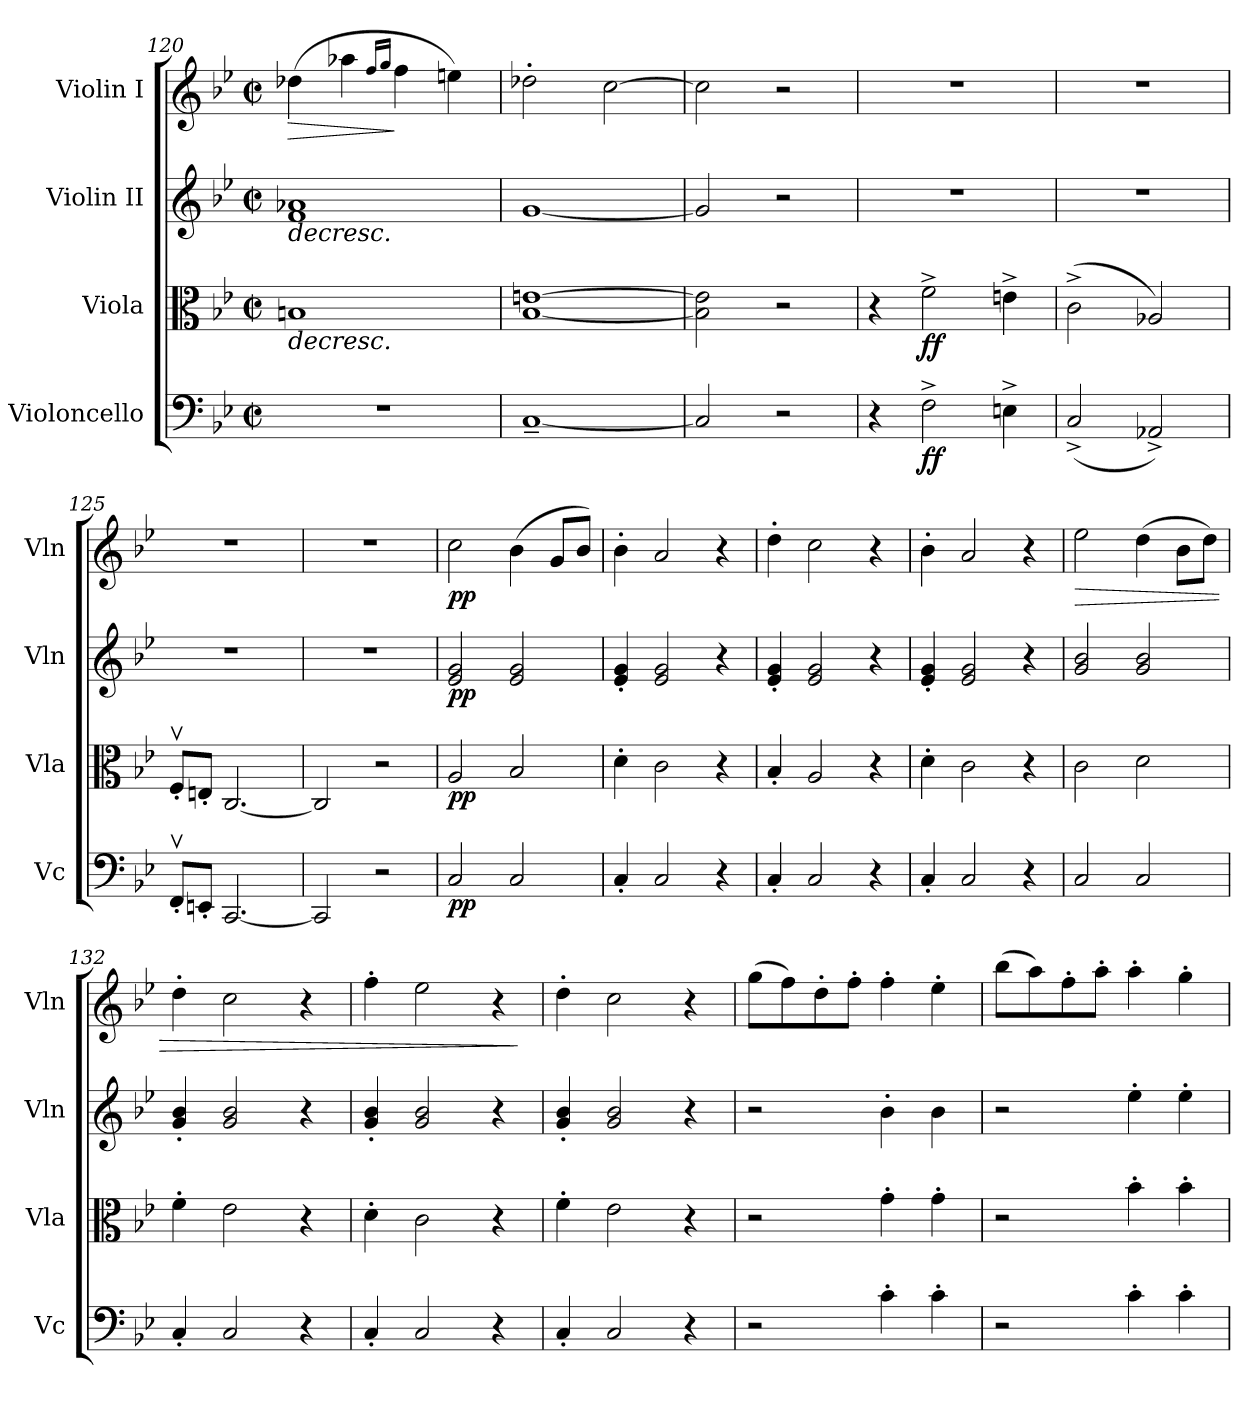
**kern	**dynam	**kern	**dynam	**kern	**dynam	**kern	**dynam
*part4	*part4	*part3	*part3	*part2	*part2	*part1	*part1
*staff4	*staff4	*staff3	*staff3	*staff2	*staff2	*staff1	*staff1
*I"Violoncello	*	*I"Viola	*	*I"Violin II	*	*I"Violin I	*
*I'Vc	*	*I'Vla	*	*I'Vln	*	*I'Vln	*
*clefF4	*	*clefC3	*	*clefG2	*	*clefG2	*
*k[b-e-]	*	*k[b-e-]	*	*k[b-e-]	*	*k[b-e-]	*
*M2/2	*	*M2/2	*	*M2/2	*	*M2/2	*
*met(c|)	*	*met(c|)	*	*met(c|)	*	*met(c|)	*
=120	=120	=120	=120	=120	=120	=120	=120
!	!	!	!LO:HP:b	!	!LO:HP:b	!	!LO:HP:b
1r	.	1Bn	>	1f 1a-X	>	(>4dd-X\	>
.	.	.	.	.	.	4aa-X\	.
.	.	.	.	.	.	16qff/LL	.
.	.	.	.	.	.	16qgg/JJ	.
.	.	.	.	.	.	4ff\	]
.	.	.	.	.	.	4een\)	.
!!LO:LB:g=z
=121	=121	=121	=121	=121	=121	=121	=121
[1C~	.	[1B- [1en	.	[1g	.	2dd-X'\	.
.	.	.	.	.	.	[2cc\	.
=122	=122	=122	=122	=122	=122	=122	=122
2C/]	.	2B-\] 2e\]	.	2g/]	.	2cc\]	.
2r	.	2r	.	2r	.	2r	.
=123	=123	=123	=123	=123	=123	=123	=123
4r	.	4r	.	1r	.	1r	.
!	!LO:DY:b	!	!LO:DY:b	!	!	!	!
2F^\	ff	2f^\	ff	.	.	.	.
4En^\	.	4en^\	.	.	.	.	.
=124	=124	=124	=124	=124	=124	=124	=124
(<2C^/	.	(>2c^\	.	1r	.	1r	.
2AA-X^/)	.	2A-X/)	.	.	.	.	.
=125	=125	=125	=125	=125	=125	=125	=125
8FFv'/L	.	8Fv'/L	.	1r	.	1r	.
8EEn'/J	.	8En'/J	.	.	.	.	.
[2.CC/	.	[2.C/	.	.	.	.	.
=126	=126	=126	=126	=126	=126	=126	=126
2CC/]	.	2C/]	.	1r	.	1r	.
2r	.	2r	.	.	.	.	.
=127	=127	=127	=127	=127	=127	=127	=127
*	*	*	*	*	*	*MM240	*
!	!LO:DY:b	!	!LO:DY:b	!	!LO:DY:b	!	!LO:DY:b
2C/	pp	2A/	pp	2e-/ 2g/	pp	2cc\	pp
2C/	.	2B-/	.	2e-/ 2g/	.	(>4b-\	.
.	.	.	.	.	.	8g/L	.
.	.	.	.	.	.	8b-/J)	.
=128	=128	=128	=128	=128	=128	=128	=128
4C'/	.	4d'\	.	4e-/' 4g/'	.	4b-'\	.
2C/	.	2c\	.	2e-/ 2g/	.	2a/	.
4r	.	4r	.	4r	.	4r	.
!!LO:PB:g=z
=129	=129	=129	=129	=129	=129	=129	=129
4C'/	.	4B-'/	.	4e-/' 4g/'	.	4dd'\	.
2C/	.	2A/	.	2e-/ 2g/	.	2cc\	.
4r	.	4r	.	4r	.	4r	.
=130	=130	=130	=130	=130	=130	=130	=130
4C'/	.	4d'\	.	4e-/' 4g/'	.	4b-'\	.
2C/	.	2c\	.	2e-/ 2g/	.	2a/	.
4r	.	4r	.	4r	.	4r	.
=131	=131	=131	=131	=131	=131	=131	=131
!	!	!	!	!	!	!	!LO:HP:b
2C/	.	2c\	.	2g/ 2b-/	.	2ee-\	>
2C/	.	2d\	.	2g/ 2b-/	.	(>4dd\	.
.	.	.	.	.	.	8b-\L	.
.	.	.	.	.	.	8dd\J)	.
=132	=132	=132	=132	=132	=132	=132	=132
4C'/	.	4f'\	.	4g/' 4b-/'	.	4dd'\	.
2C/	.	2e-\	.	2g/ 2b-/	.	2cc\	.
4r	.	4r	.	4r	.	4r	.
=133	=133	=133	=133	=133	=133	=133	=133
4C'/	.	4d'\	.	4g/' 4b-/'	.	4ff'\	.
2C/	.	2c\	.	2g/ 2b-/	.	2ee-\	.
4r	.	4r	.	4r	.	4r	.
.	.	.	]	.	]	.	]
=134	=134	=134	=134	=134	=134	=134	=134
4C'/	.	4f'\	.	4g/' 4b-/'	.	4dd'\	.
2C/	.	2e-\	.	2g/ 2b-/	.	2cc\	.
4r	.	4r	.	4r	.	4r	.
=135	=135	=135	=135	=135	=135	=135	=135
2r	.	2r	.	2r	.	(>8gg\L	.
.	.	.	.	.	.	8ff\)	.
.	.	.	.	.	.	8dd'\	.
.	.	.	.	.	.	8ff'\J	.
4c'\	.	4g'\	.	4b-'\	.	4ff'\	.
4c'\	.	4g'\	.	4b-\	.	4ee-'\	.
!!LO:LB:g=z
=136	=136	=136	=136	=136	=136	=136	=136
2r	.	2r	.	2r	.	(>8bb-\L	.
.	.	.	.	.	.	8aa\)	.
.	.	.	.	.	.	8ff'\	.
.	.	.	.	.	.	8aa'\J	.
4c'\	.	4b-'\	.	4ee-'\	.	4aa'\	.
4c'\	.	4b-'\	.	4ee-'\	.	4gg'\	.
=	=	=	=	=	=	=	=
*-	*-	*-	*-	*-	*-	*-	*-
